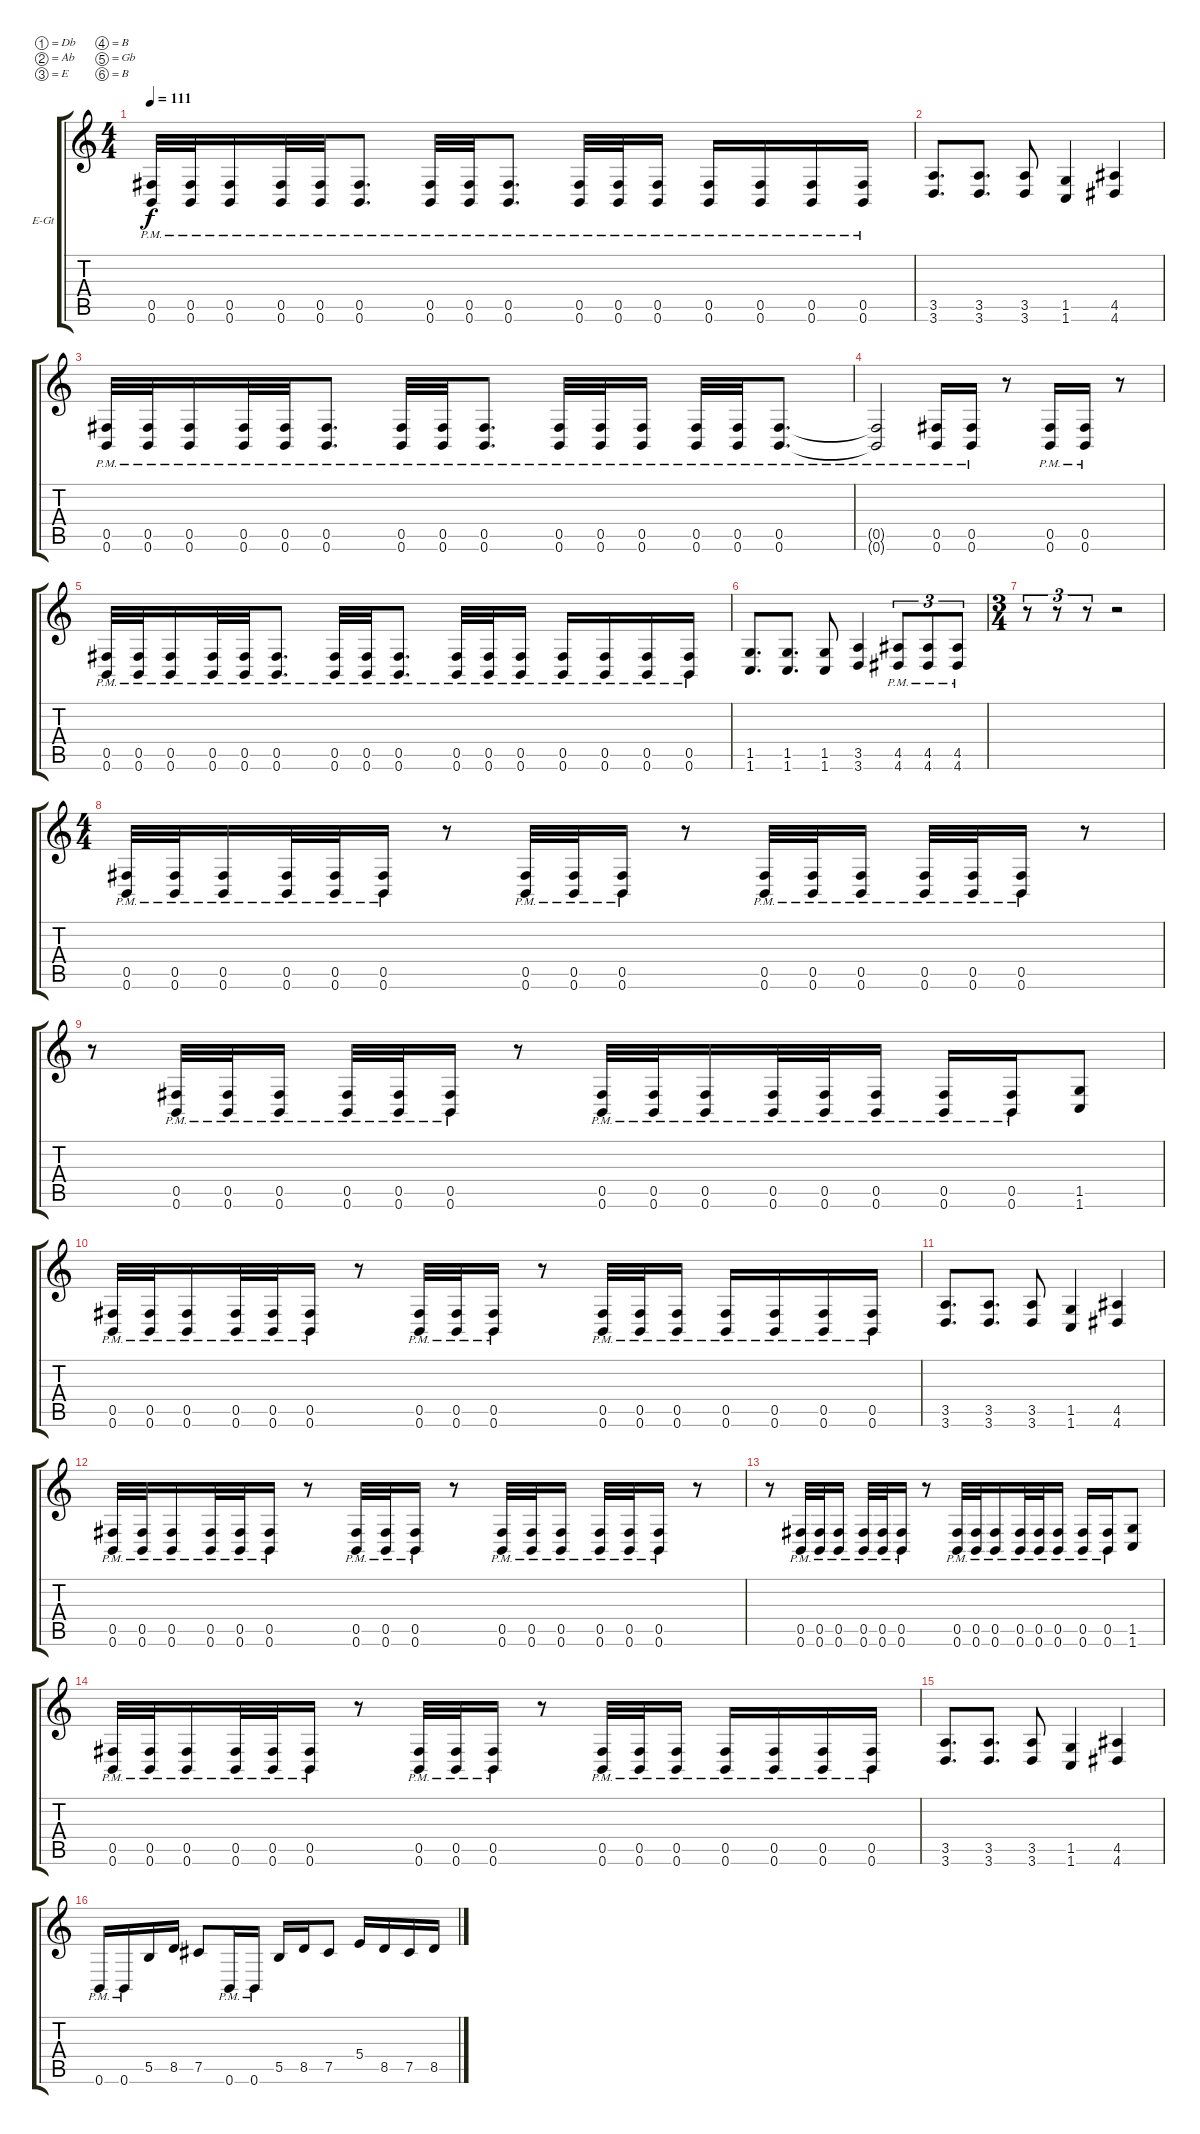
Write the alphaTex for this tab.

\bracketExtendMode groupsimilarinstruments
\firstSystemTrackNameOrientation horizontal
\otherSystemsTrackNameOrientation horizontal
\track ("Chris Storey (Guitar)" "E-Gt") {instrument distortionguitar}
\staff {score tabs}
\tuning (Db4 Ab3 E3 B2 Gb2 B1)
\ts (4 4)
\tempo 111
\clef g2
\ks c
(0.5{pm} 0.6{pm}).32{dy f} (0.5{pm} 0.6{pm}).32 (0.5{pm} 0.6{pm}).16 (0.5{pm} 0.6{pm}).32 (0.5{pm} 0.6{pm}).32 (0.5{pm} 0.6{pm}).8{d} (0.5{pm} 0.6{pm}).32 (0.5{pm} 0.6{pm}).32 (0.5{pm} 0.6{pm}).8{d} (0.5{pm} 0.6{pm}).32 (0.5{pm} 0.6{pm}).32 (0.5{pm} 0.6{pm}).16 (0.5{pm} 0.6{pm}).16 (0.5{pm} 0.6{pm}).16 (0.5{pm} 0.6{pm}).16 (0.5{pm} 0.6{pm}).16 |
(3.5 3.6).8{d} (3.5 3.6).8{d} (3.5 3.6).8 (1.5 1.6).4 (4.5 4.6).4 |
(0.5{pm} 0.6{pm}).32 (0.5{pm} 0.6{pm}).32 (0.5{pm} 0.6{pm}).16 (0.5{pm} 0.6{pm}).32 (0.5{pm} 0.6{pm}).32 (0.5{pm} 0.6{pm}).8{d} (0.5{pm} 0.6{pm}).32 (0.5{pm} 0.6{pm}).32 (0.5{pm} 0.6{pm}).8{d} (0.5{pm} 0.6{pm}).32 (0.5{pm} 0.6{pm}).32 (0.5{pm} 0.6{pm}).16 (0.5{pm} 0.6{pm}).32 (0.5{pm} 0.6{pm}).32 (0.5{pm} 0.6{pm}).8{d} |
(0.5{pm t} 0.6{pm t}).2 (0.5{pm} 0.6{pm}).16 (0.5{pm} 0.6{pm}).16 r.8 (0.5{pm} 0.6{pm}).16 (0.5{pm} 0.6{pm}).16 r.8 |
(0.5{pm} 0.6{pm}).32 (0.5{pm} 0.6{pm}).32 (0.5{pm} 0.6{pm}).16 (0.5{pm} 0.6{pm}).32 (0.5{pm} 0.6{pm}).32 (0.5{pm} 0.6{pm}).8{d} (0.5{pm} 0.6{pm}).32 (0.5{pm} 0.6{pm}).32 (0.5{pm} 0.6{pm}).8{d} (0.5{pm} 0.6{pm}).32 (0.5{pm} 0.6{pm}).32 (0.5{pm} 0.6{pm}).16 (0.5{pm} 0.6{pm}).16 (0.5{pm} 0.6{pm}).16 (0.5{pm} 0.6{pm}).16 (0.5{pm} 0.6{pm}).16 |
(1.5 1.6).8{d} (1.5 1.6).8{d} (1.5 1.6).8 (3.5 3.6).4 (4.5{pm} 4.6{pm}).8{tu (3 2)} (4.5{pm} 4.6{pm}).8{tu (3 2)} (4.5{pm} 4.6{pm}).8{tu (3 2)} |
\ts (3 4)
\beaming (8 2 2 2)
r.8{tu (3 2)} r.8{tu (3 2)} r.8{tu (3 2)} r.2 |
\ts (4 4)
\beaming (8 2 2 2 2)
(0.5{pm} 0.6{pm}).32 (0.5{pm} 0.6{pm}).32 (0.5{pm} 0.6{pm}).16 (0.5{pm} 0.6{pm}).32 (0.5{pm} 0.6{pm}).32 (0.5{pm} 0.6{pm}).16 r.8 (0.5{pm} 0.6{pm}).32 (0.5{pm} 0.6{pm}).32 (0.5{pm} 0.6{pm}).16 r.8 (0.5{pm} 0.6{pm}).32 (0.5{pm} 0.6{pm}).32 (0.5{pm} 0.6{pm}).16 (0.5{pm} 0.6{pm}).32 (0.5{pm} 0.6{pm}).32 (0.5{pm} 0.6{pm}).16 r.8 |
r.8 (0.5{pm} 0.6{pm}).32 (0.5{pm} 0.6{pm}).32 (0.5{pm} 0.6{pm}).16 (0.5{pm} 0.6{pm}).32 (0.5{pm} 0.6{pm}).32 (0.5{pm} 0.6{pm}).16 r.8 (0.5{pm} 0.6{pm}).32 (0.5{pm} 0.6{pm}).32 (0.5{pm} 0.6{pm}).16 (0.5{pm} 0.6{pm}).32 (0.5{pm} 0.6{pm}).32 (0.5{pm} 0.6{pm}).16 (0.5{pm} 0.6{pm}).16 (0.5{pm} 0.6{pm}).16 (1.5 1.6).8 |
(0.5{pm} 0.6{pm}).32 (0.5{pm} 0.6{pm}).32 (0.5{pm} 0.6{pm}).16 (0.5{pm} 0.6{pm}).32 (0.5{pm} 0.6{pm}).32 (0.5{pm} 0.6{pm}).16 r.8 (0.5{pm} 0.6{pm}).32 (0.5{pm} 0.6{pm}).32 (0.5{pm} 0.6{pm}).16 r.8 (0.5{pm} 0.6{pm}).32 (0.5{pm} 0.6{pm}).32 (0.5{pm} 0.6{pm}).16 (0.5{pm} 0.6{pm}).16 (0.5{pm} 0.6{pm}).16 (0.5{pm} 0.6{pm}).16 (0.5{pm} 0.6{pm}).16 |
(3.5 3.6).8{d} (3.5 3.6).8{d} (3.5 3.6).8 (1.5 1.6).4 (4.5 4.6).4 |
(0.5{pm} 0.6{pm}).32 (0.5{pm} 0.6{pm}).32 (0.5{pm} 0.6{pm}).16 (0.5{pm} 0.6{pm}).32 (0.5{pm} 0.6{pm}).32 (0.5{pm} 0.6{pm}).16 r.8 (0.5{pm} 0.6{pm}).32 (0.5{pm} 0.6{pm}).32 (0.5{pm} 0.6{pm}).16 r.8 (0.5{pm} 0.6{pm}).32 (0.5{pm} 0.6{pm}).32 (0.5{pm} 0.6{pm}).16 (0.5{pm} 0.6{pm}).32 (0.5{pm} 0.6{pm}).32 (0.5{pm} 0.6{pm}).16 r.8 |
r.8 (0.5{pm} 0.6{pm}).32 (0.5{pm} 0.6{pm}).32 (0.5{pm} 0.6{pm}).16 (0.5{pm} 0.6{pm}).32 (0.5{pm} 0.6{pm}).32 (0.5{pm} 0.6{pm}).16 r.8 (0.5{pm} 0.6{pm}).32 (0.5{pm} 0.6{pm}).32 (0.5{pm} 0.6{pm}).16 (0.5{pm} 0.6{pm}).32 (0.5{pm} 0.6{pm}).32 (0.5{pm} 0.6{pm}).16 (0.5{pm} 0.6{pm}).16 (0.5{pm} 0.6{pm}).16 (1.5 1.6).8 |
(0.5{pm} 0.6{pm}).32 (0.5{pm} 0.6{pm}).32 (0.5{pm} 0.6{pm}).16 (0.5{pm} 0.6{pm}).32 (0.5{pm} 0.6{pm}).32 (0.5{pm} 0.6{pm}).16 r.8 (0.5{pm} 0.6{pm}).32 (0.5{pm} 0.6{pm}).32 (0.5{pm} 0.6{pm}).16 r.8 (0.5{pm} 0.6{pm}).32 (0.5{pm} 0.6{pm}).32 (0.5{pm} 0.6{pm}).16 (0.5{pm} 0.6{pm}).16 (0.5{pm} 0.6{pm}).16 (0.5{pm} 0.6{pm}).16 (0.5{pm} 0.6{pm}).16 |
(3.5 3.6).8{d} (3.5 3.6).8{d} (3.5 3.6).8 (1.5 1.6).4 (4.5 4.6).4 |
0.6{pm}.16 0.6{pm}.16 5.5.16 8.5.16 7.5.8 0.6{pm}.16 0.6{pm}.16 5.5.16 8.5.16 7.5.8 5.4.16 8.5.16 7.5.16 8.5.16
